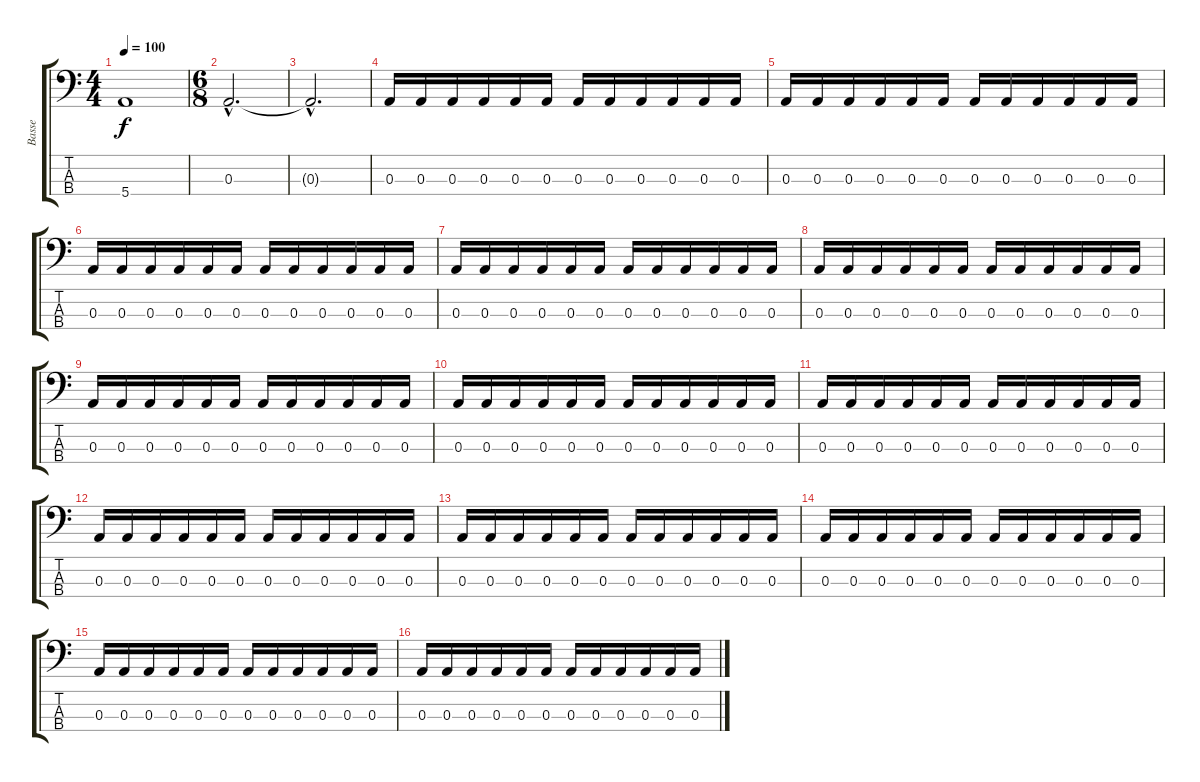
\track ("Basse" "Basse") {instrument electricbassfinger}
\staff {score tabs}
\tuning (G2 D2 A1 E1) {hide}
\ts (4 4)
\tempo 100
\clef f4
\ks c
5.4.1{dy f} |
\ts (6 8)
0.3{hac}.2{d} |
0.3{hac t}.2{d} |
0.3.16 0.3.16 0.3.16 0.3.16 0.3.16 0.3.16 0.3.16 0.3.16 0.3.16 0.3.16 0.3.16 0.3.16 |
0.3.16 0.3.16 0.3.16 0.3.16 0.3.16 0.3.16 0.3.16 0.3.16 0.3.16 0.3.16 0.3.16 0.3.16 |
0.3.16 0.3.16 0.3.16 0.3.16 0.3.16 0.3.16 0.3.16 0.3.16 0.3.16 0.3.16 0.3.16 0.3.16 |
0.3.16 0.3.16 0.3.16 0.3.16 0.3.16 0.3.16 0.3.16 0.3.16 0.3.16 0.3.16 0.3.16 0.3.16 |
0.3.16 0.3.16 0.3.16 0.3.16 0.3.16 0.3.16 0.3.16 0.3.16 0.3.16 0.3.16 0.3.16 0.3.16 |
0.3.16 0.3.16 0.3.16 0.3.16 0.3.16 0.3.16 0.3.16 0.3.16 0.3.16 0.3.16 0.3.16 0.3.16 |
0.3.16 0.3.16 0.3.16 0.3.16 0.3.16 0.3.16 0.3.16 0.3.16 0.3.16 0.3.16 0.3.16 0.3.16 |
0.3.16 0.3.16 0.3.16 0.3.16 0.3.16 0.3.16 0.3.16 0.3.16 0.3.16 0.3.16 0.3.16 0.3.16 |
0.3.16 0.3.16 0.3.16 0.3.16 0.3.16 0.3.16 0.3.16 0.3.16 0.3.16 0.3.16 0.3.16 0.3.16 |
0.3.16 0.3.16 0.3.16 0.3.16 0.3.16 0.3.16 0.3.16 0.3.16 0.3.16 0.3.16 0.3.16 0.3.16 |
0.3.16 0.3.16 0.3.16 0.3.16 0.3.16 0.3.16 0.3.16 0.3.16 0.3.16 0.3.16 0.3.16 0.3.16 |
0.3.16 0.3.16 0.3.16 0.3.16 0.3.16 0.3.16 0.3.16 0.3.16 0.3.16 0.3.16 0.3.16 0.3.16 |
0.3.16 0.3.16 0.3.16 0.3.16 0.3.16 0.3.16 0.3.16 0.3.16 0.3.16 0.3.16 0.3.16 0.3.16
